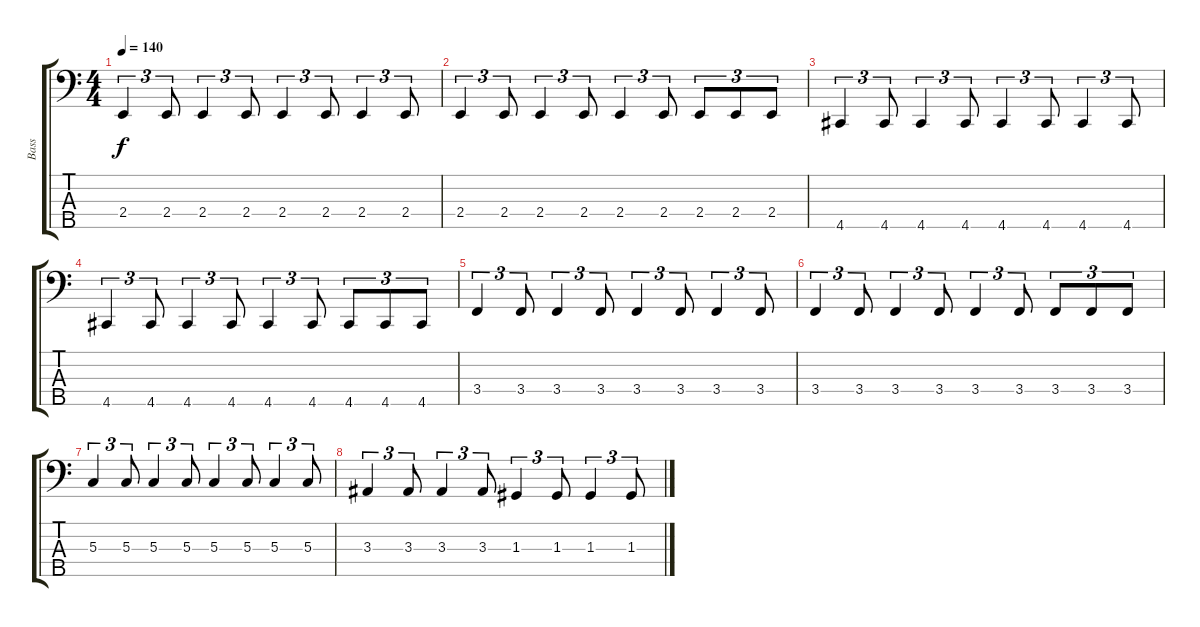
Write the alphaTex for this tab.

\track ("Bass" "Bass") {instrument electricbassfinger}
\staff {score tabs}
\tuning (F2 C2 G1 D1 A0) {hide}
\ts (4 4)
\tempo 140
\clef f4
\ks c
2.4.4{tu (3 2) dy f} 2.4.8{tu (3 2)} 2.4.4{tu (3 2)} 2.4.8{tu (3 2)} 2.4.4{tu (3 2)} 2.4.8{tu (3 2)} 2.4.4{tu (3 2)} 2.4.8{tu (3 2)} |
2.4.4{tu (3 2)} 2.4.8{tu (3 2)} 2.4.4{tu (3 2)} 2.4.8{tu (3 2)} 2.4.4{tu (3 2)} 2.4.8{tu (3 2)} 2.4.8{tu (3 2)} 2.4.8{tu (3 2)} 2.4.8{tu (3 2)} |
4.5.4{tu (3 2)} 4.5.8{tu (3 2)} 4.5.4{tu (3 2)} 4.5.8{tu (3 2)} 4.5.4{tu (3 2)} 4.5.8{tu (3 2)} 4.5.4{tu (3 2)} 4.5.8{tu (3 2)} |
4.5.4{tu (3 2)} 4.5.8{tu (3 2)} 4.5.4{tu (3 2)} 4.5.8{tu (3 2)} 4.5.4{tu (3 2)} 4.5.8{tu (3 2)} 4.5.8{tu (3 2)} 4.5.8{tu (3 2)} 4.5.8{tu (3 2)} |
3.4.4{tu (3 2)} 3.4.8{tu (3 2)} 3.4.4{tu (3 2)} 3.4.8{tu (3 2)} 3.4.4{tu (3 2)} 3.4.8{tu (3 2)} 3.4.4{tu (3 2)} 3.4.8{tu (3 2)} |
3.4.4{tu (3 2)} 3.4.8{tu (3 2)} 3.4.4{tu (3 2)} 3.4.8{tu (3 2)} 3.4.4{tu (3 2)} 3.4.8{tu (3 2)} 3.4.8{tu (3 2)} 3.4.8{tu (3 2)} 3.4.8{tu (3 2)} |
5.3.4{tu (3 2)} 5.3.8{tu (3 2)} 5.3.4{tu (3 2)} 5.3.8{tu (3 2)} 5.3.4{tu (3 2)} 5.3.8{tu (3 2)} 5.3.4{tu (3 2)} 5.3.8{tu (3 2)} |
3.3.4{tu (3 2)} 3.3.8{tu (3 2)} 3.3.4{tu (3 2)} 3.3.8{tu (3 2)} 1.3.4{tu (3 2)} 1.3.8{tu (3 2)} 1.3.4{tu (3 2)} 1.3.8{tu (3 2)}
